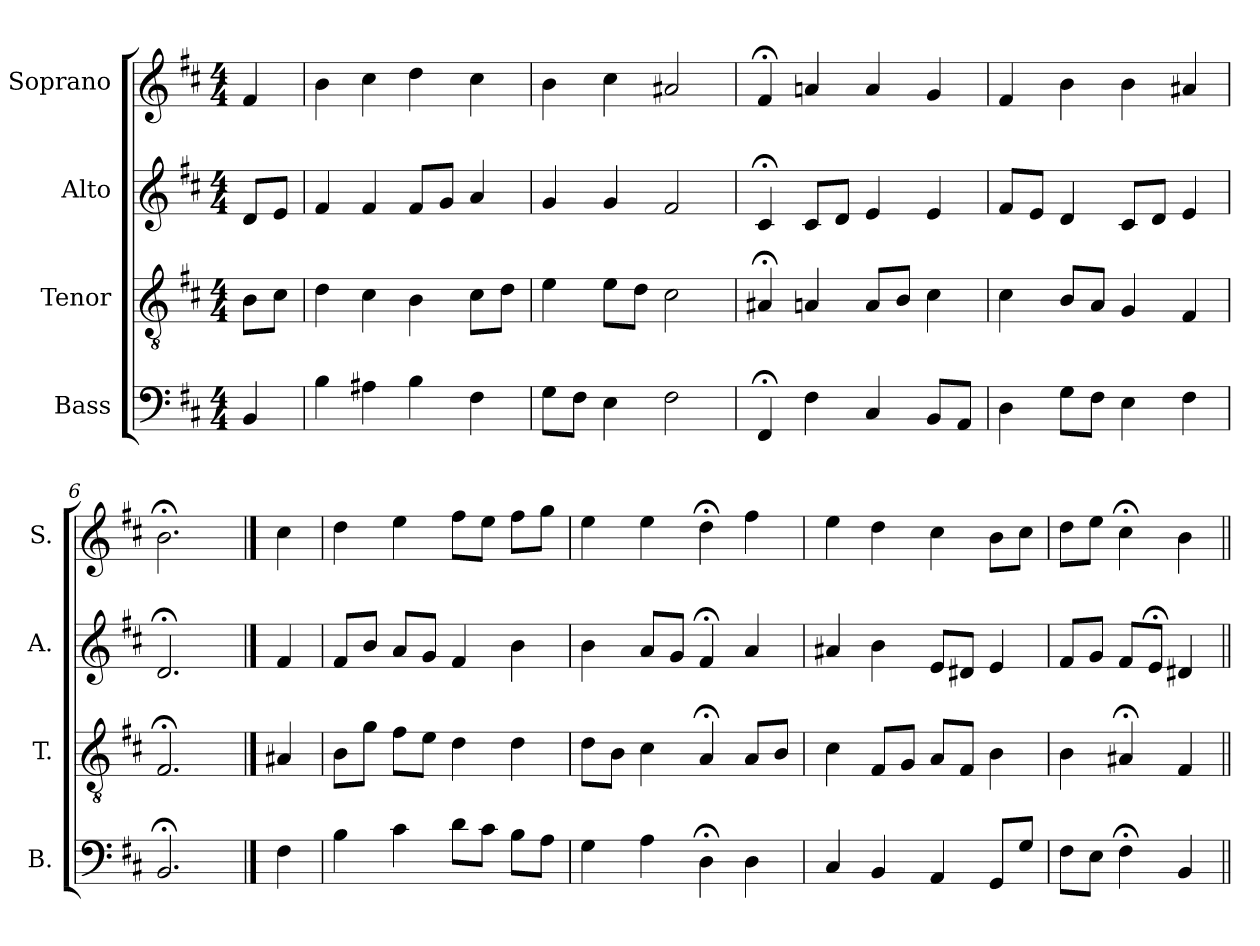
**kern	**kern	**kern	**kern
*part4	*part3	*part2	*part1
*staff4	*staff3	*staff2	*staff1
*I"Bass	*I"Tenor	*I"Alto	*I"Soprano
*I'B.	*I'T.	*I'A.	*I'S.
*clefF4	*clefGv2	*clefG2	*clefG2
*	*ITrd7c12	*	*
*k[f#c#]	*k[f#c#]	*k[f#c#]	*k[f#c#]
*D:	*D:	*D:	*D:
*M4/4	*M4/4	*M4/4	*M4/4
=1	=1	=1	=1
4BB/	8BB\L	8d/L	4f#/
.	8C#\J	8e/J	.
=2	=2	=2	=2
4B\	4D\	4f#/	4b\
4A#X\	4C#\	4f#/	4cc#\
4B\	4BB\	8f#/L	4dd\
.	.	8g/J	.
4F#\	8C#\L	4a/	4cc#\
.	8D\J	.	.
=3	=3	=3	=3
8G\L	4E\	4g/	4b\
8F#\J	.	.	.
4E\	8E\L	4g/	4cc#\
.	8D\J	.	.
2F#\	2C#\	2f#/	2a#X/
=4	=4	=4	=4
4FF#;</	4AA#X;</	4c#;</	4f#;</
4F#\	4AAn/	8c#/L	4an/
.	.	8d/J	.
4C#/	8AA/L	4e/	4a/
.	8BB/J	.	.
8BB/L	4C#\	4e/	4g/
8AA/J	.	.	.
=5	=5	=5	=5
4D\	4C#\	8f#/L	4f#/
.	.	8e/J	.
8G\L	8BB/L	4d/	4b\
8F#\J	8AA/J	.	.
4E\	4GG/	8c#/L	4b\
.	.	8d/J	.
4F#\	4FF#/	4e/	4a#X/
!!LO:LB:g=z
=6	=6	=6	=6
2.BB;</	2.FF#;</	2.d;</	2.b;<\
==7	==7	==7	==7
4F#\	4AA#X/	4f#/	4cc#\
=8	=8	=8	=8
4B\	8BB\L	8f#/L	4dd\
.	8G\J	8b/J	.
4c#\	8F#\L	8a/L	4ee\
.	8E\J	8g/J	.
8d\L	4D\	4f#/	8ff#\L
8c#\J	.	.	8ee\J
8B\L	4D\	4b\	8ff#\L
8A\J	.	.	8gg\J
=9	=9	=9	=9
4G\	8D\L	4b\	4ee\
.	8BB\J	.	.
4A\	4C#\	8a/L	4ee\
.	.	8g/J	.
4D;<\	4AA;</	4f#;</	4dd;<\
4D\	8AA/L	4a/	4ff#\
.	8BB/J	.	.
=10	=10	=10	=10
4C#/	4C#\	4a#X/	4ee\
4BB/	8FF#/L	4b\	4dd\
.	8GG/J	.	.
4AA/	8AA/L	8e/L	4cc#\
.	8FF#/J	8d#X/J	.
8GG/L	4BB\	4e/	8b\L
8G/J	.	.	8cc#\J
=11	=11	=11	=11
8F#\L	4BB\	8f#/L	8dd\L
8E\J	.	8g/J	8ee\J
4F#;<\	4AA#X;</	8f#/L	4cc#;<\
.	.	8e;</J	.
4BB/	4FF#/	4d#X/	4b\
=||	=||	=||	=||
*-	*-	*-	*-
